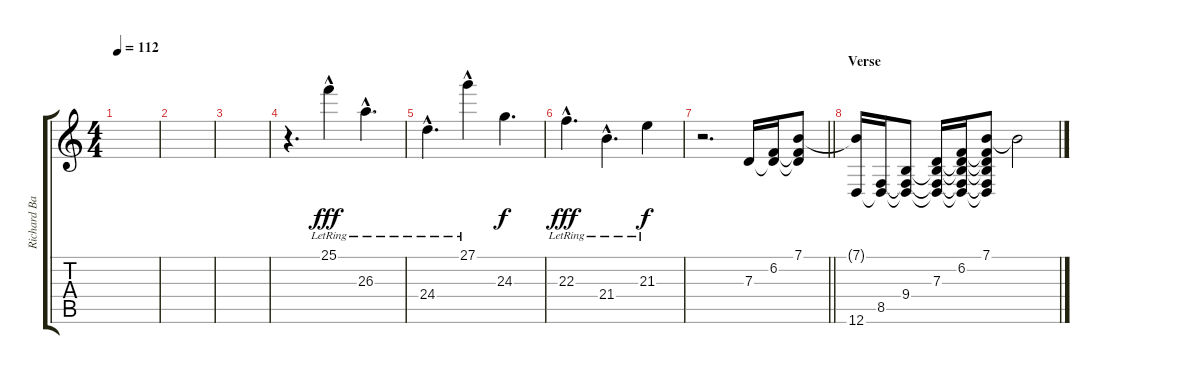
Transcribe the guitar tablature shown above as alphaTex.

\track ("Richard Barbieri - Melody" "Richard Ba") {instrument electricpiano1}
\staff {score tabs}
\tuning (E4 B3 G3 D3 A2 D2) {hide}
\ts (4 4)
\tempo 112
\clef g2
\ks c
|
|
|
r.4{d} 25.1{hac lr}.4{dy fff} 26.3{hac lr}.4{d} |
24.4{hac lr}.4{d} 27.1{hac lr}.4 24.3.4{d dy f} |
22.3{hac lr}.4{d dy fff} 21.4{hac lr}.4{d} 21.3{lr}.4{dy f} |
\barLineRight lightlight
r.2{d} 7.3.16 (6.2 7.3{t}).16 (7.1 6.2{t} 7.3{t}).8 |
\section ("" "Verse")
(7.1{t} 12.6).16 (8.5 12.6{t}).16 (9.4 8.5{t} 12.6{t}).8 (7.3 9.4{t} 8.5{t} 12.6{t}).16 (6.2 7.3{t} 9.4{t} 8.5{t} 12.6{t}).16 (7.1 6.2{t} 7.3{t} 9.4{t} 8.5{t} 12.6{t}).8 7.1{t}.2
